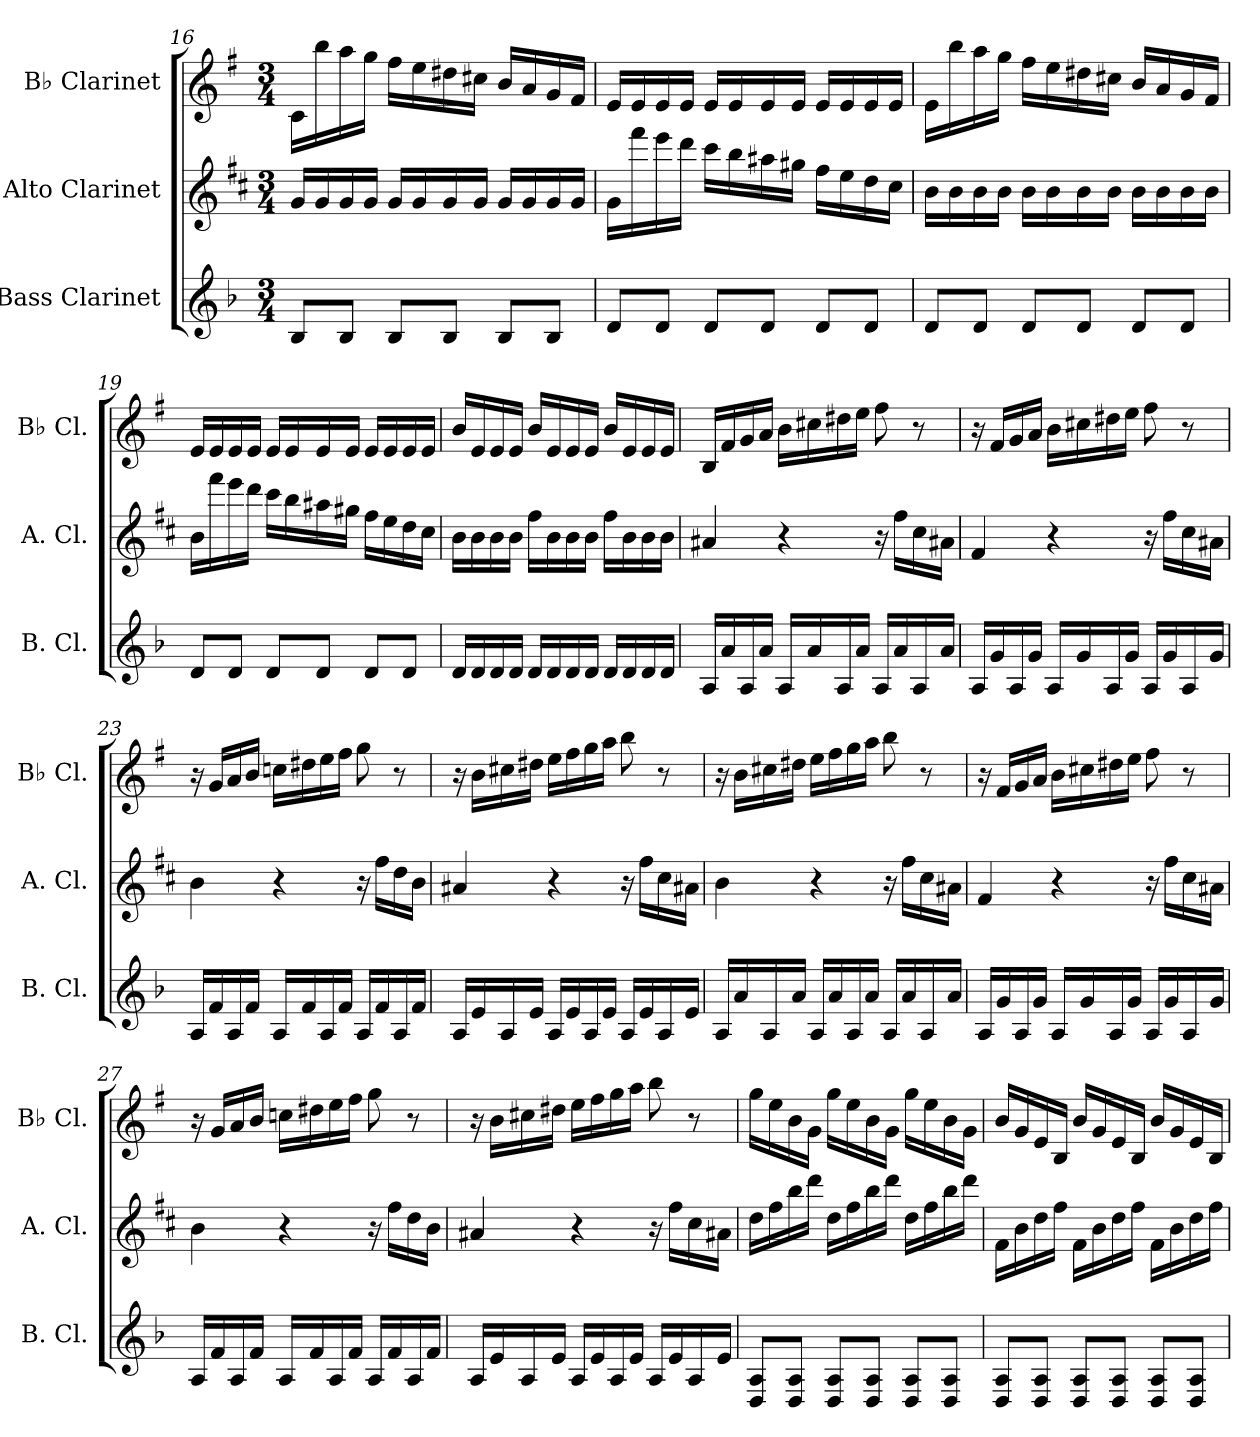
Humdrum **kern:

**kern	**kern	**kern
*part3	*part2	*part1
*staff3	*staff2	*staff1
*I"Bass Clarinet	*I"Alto Clarinet	*I"B♭ Clarinet
*I'B. Cl.	*I'A. Cl.	*I'B♭ Cl.
!!LO:LB:g=z
*clefG2	*clefG2	*clefG2
*ITrd8c14	*ITrd1c2	*ITrd1c2
*k[b-]	*k[]	*k[b-]
*M3/4	*M3/4	*M3/4
=16	=16	=16
8BB-/L	16f/LL	16B-\LL
.	16f/	16aa\
8BB-/J	16f/	16gg\
.	16f/JJ	16ff\JJ
8BB-/L	16f/LL	16ee\LL
.	16f/	16dd\
8BB-/J	16f/	16cc#X\
.	16f/JJ	16bn\JJ
8BB-/L	16f/LL	16a/LL
.	16f/	16g/
8BB-/J	16f/	16f/
.	16f/JJ	16e/JJ
=17	=17	=17
8D/L	16f\LL	16d/LL
.	16eee\	16d/
8D/J	16ddd\	16d/
.	16ccc\JJ	16d/JJ
8D/L	16bb\LL	16d/LL
.	16aa\	16d/
8D/J	16gg#i\	16d/
.	16ff#X\JJ	16d/JJ
8D/L	16ee\LL	16d/LL
.	16dd\	16d/
8D/J	16cc\	16d/
.	16b\JJ	16d/JJ
=18	=18	=18
8D/L	16a\LL	16d\LL
.	16a\	16aa\
8D/J	16a\	16gg\
.	16a\JJ	16ff\JJ
8D/L	16a\LL	16ee\LL
.	16a\	16dd\
8D/J	16a\	16cc#X\
.	16a\JJ	16bn\JJ
8D/L	16a\LL	16a/LL
.	16a\	16g/
8D/J	16a\	16f/
.	16a\JJ	16e/JJ
!!LO:PB:g=z
=19	=19	=19
8D/L	16a\LL	16d/LL
.	16eee\	16d/
8D/J	16ddd\	16d/
.	16ccc\JJ	16d/JJ
8D/L	16bb\LL	16d/LL
.	16aa\	16d/
8D/J	16gg#i\	16d/
.	16ff#X\JJ	16d/JJ
8D/L	16ee\LL	16d/LL
.	16dd\	16d/
8D/J	16cc\	16d/
.	16b\JJ	16d/JJ
=20	=20	=20
16D/LL	16a\LL	16a/LL
16D/	16a\	16d/
16D/	16a\	16d/
16D/JJ	16a\JJ	16d/JJ
16D/LL	16ee\LL	16a/LL
16D/	16a\	16d/
16D/	16a\	16d/
16D/JJ	16a\JJ	16d/JJ
16D/LL	16ee\LL	16a/LL
16D/	16a\	16d/
16D/	16a\	16d/
16D/JJ	16a\JJ	16d/JJ
=21	=21	=21
16AA/LL	4g#X/	16A/LL
16A/	.	16e/
16AA/	.	16f/
16A/JJ	.	16g/JJ
16AA/LL	4r	16a\LL
16A/	.	16bn\
16AA/	.	16cc#X\
16A/JJ	.	16dd\JJ
16AA/LL	16r	8ee\
16A/	16ee\LL	.
16AA/	16b\	8r
16A/JJ	16g#X\JJ	.
!!LO:LB:g=z
=22	=22	=22
16AA/LL	4e/	16r
16G/	.	16e/LL
16AA/	.	16f/
16G/JJ	.	16g/JJ
16AA/LL	4r	16a\LL
16G/	.	16bn\
16AA/	.	16cc#X\
16G/JJ	.	16dd\JJ
16AA/LL	16r	8ee\
16G/	16ee\LL	.
16AA/	16b\	8r
16G/JJ	16g#X\JJ	.
=23	=23	=23
16AA/LL	4a\	16r
16F/	.	16f/LL
16AA/	.	16g/
16F/JJ	.	16a/JJ
16AA/LL	4r	16b-X\LL
16F/	.	16cc#X\
16AA/	.	16dd\
16F/JJ	.	16ee\JJ
16AA/LL	16r	8ff\
16F/	16ee\LL	.
16AA/	16cc\	8r
16F/JJ	16a\JJ	.
=24	=24	=24
16AA/LL	4g#X/	16r
16E/	.	16a\LL
16AA/	.	16bn\
16E/JJ	.	16cc#X\JJ
16AA/LL	4r	16dd\LL
16E/	.	16ee\
16AA/	.	16ff\
16E/JJ	.	16gg\JJ
16AA/LL	16r	8aa\
16E/	16ee\LL	.
16AA/	16b\	8r
16E/JJ	16g#X\JJ	.
!!LO:LB:g=z
=25	=25	=25
16AA/LL	4a\	16r
16A/	.	16a\LL
16AA/	.	16bn\
16A/JJ	.	16cc#X\JJ
16AA/LL	4r	16dd\LL
16A/	.	16ee\
16AA/	.	16ff\
16A/JJ	.	16gg\JJ
16AA/LL	16r	8aa\
16A/	16ee\LL	.
16AA/	16b\	8r
16A/JJ	16g#X\JJ	.
=26	=26	=26
16AA/LL	4e/	16r
16G/	.	16e/LL
16AA/	.	16f/
16G/JJ	.	16g/JJ
16AA/LL	4r	16a\LL
16G/	.	16bn\
16AA/	.	16cc#X\
16G/JJ	.	16dd\JJ
16AA/LL	16r	8ee\
16G/	16ee\LL	.
16AA/	16b\	8r
16G/JJ	16g#X\JJ	.
=27	=27	=27
16AA/LL	4a\	16r
16F/	.	16f/LL
16AA/	.	16g/
16F/JJ	.	16a/JJ
16AA/LL	4r	16b-X\LL
16F/	.	16cc#X\
16AA/	.	16dd\
16F/JJ	.	16ee\JJ
16AA/LL	16r	8ff\
16F/	16ee\LL	.
16AA/	16cc\	8r
16F/JJ	16a\JJ	.
!!LO:LB:g=z
=28	=28	=28
16AA/LL	4g#X/	16r
16E/	.	16a\LL
16AA/	.	16bn\
16E/JJ	.	16cc#X\JJ
16AA/LL	4r	16dd\LL
16E/	.	16ee\
16AA/	.	16ff\
16E/JJ	.	16gg\JJ
16AA/LL	16r	8aa\
16E/	16ee\LL	.
16AA/	16b\	8r
16E/JJ	16g#X\JJ	.
=29	=29	=29
8DD/ 8AA/L	16cc\LL	16ff\LL
.	16ee\	16dd\
8DD/ 8AA/J	16aa\	16a\
.	16ccc\JJ	16f\JJ
8DD/ 8AA/L	16cc\LL	16ff\LL
.	16ee\	16dd\
8DD/ 8AA/J	16aa\	16a\
.	16ccc\JJ	16f\JJ
8DD/ 8AA/L	16cc\LL	16ff\LL
.	16ee\	16dd\
8DD/ 8AA/J	16aa\	16a\
.	16ccc\JJ	16f\JJ
=30	=30	=30
8DD/ 8AA/L	16e\LL	16a/LL
.	16a\	16f/
8DD/ 8AA/J	16cc\	16d/
.	16ee\JJ	16A/JJ
8DD/ 8AA/L	16e\LL	16a/LL
.	16a\	16f/
8DD/ 8AA/J	16cc\	16d/
.	16ee\JJ	16A/JJ
8DD/ 8AA/L	16e\LL	16a/LL
.	16a\	16f/
8DD/ 8AA/J	16cc\	16d/
.	16ee\JJ	16A/JJ
=	=	=
*-	*-	*-
